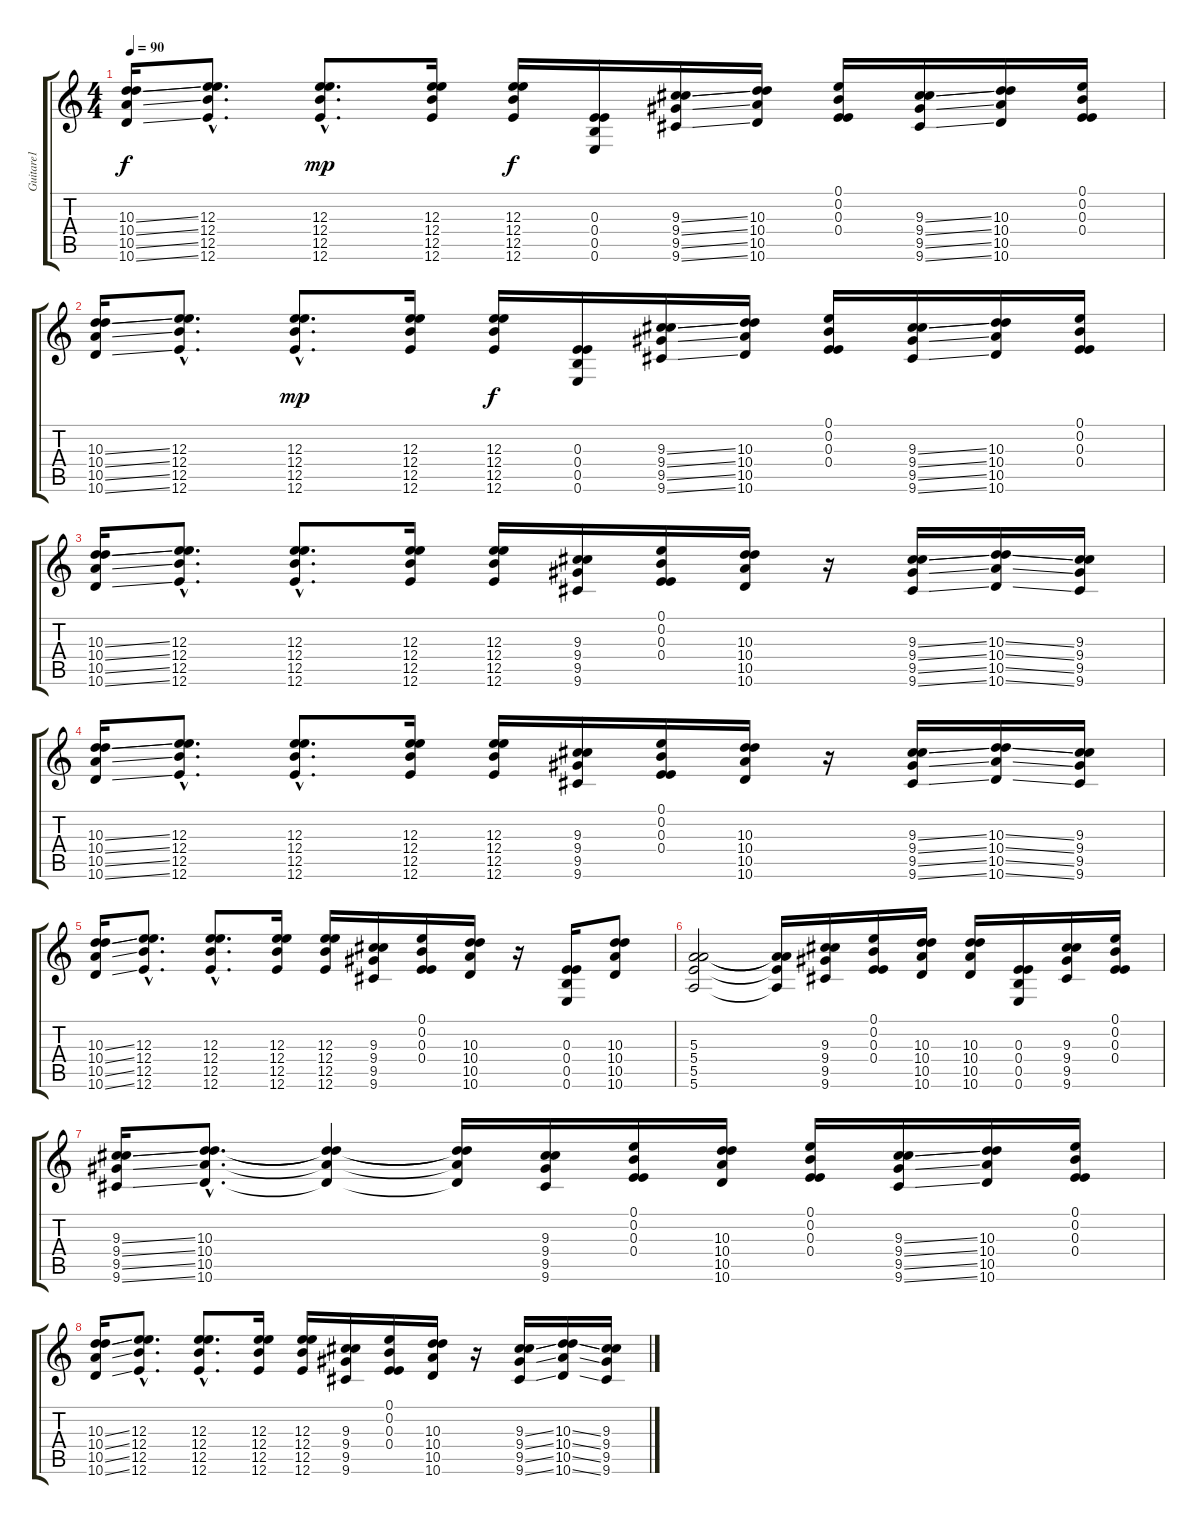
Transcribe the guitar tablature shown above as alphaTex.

\track ("Guitare1" "Guitare1") {instrument distortionguitar}
\staff {score tabs}
\tuning (E4 B3 E3 E3 B2 E2) {hide}
\ts (4 4)
\tempo 90
\clef g2
\ks c
(10.3{ss} 10.4{ss} 10.5{ss} 10.6{ss}).16{dy f} (12.3{hac} 12.4{hac} 12.5{hac} 12.6{hac}).8{d} (12.3{hac} 12.4{hac} 12.5{hac} 12.6{hac}).8{d dy mp} (12.3 12.4 12.5 12.6).16 (12.3 12.4 12.5 12.6).16{dy f} (0.3 0.4 0.5 0.6).16 (9.3{ss} 9.4{ss} 9.5{ss} 9.6{ss}).16 (10.3 10.4 10.5 10.6).16 (0.1 0.2 0.3 0.4).16 (9.3{ss} 9.4{ss} 9.5{ss} 9.6{ss}).16 (10.3 10.4 10.5 10.6).16 (0.1 0.2 0.3 0.4).16 |
(10.3{ss} 10.4{ss} 10.5{ss} 10.6{ss}).16 (12.3{hac} 12.4{hac} 12.5{hac} 12.6{hac}).8{d} (12.3{hac} 12.4{hac} 12.5{hac} 12.6{hac}).8{d dy mp} (12.3 12.4 12.5 12.6).16 (12.3 12.4 12.5 12.6).16{dy f} (0.3 0.4 0.5 0.6).16 (9.3{ss} 9.4{ss} 9.5{ss} 9.6{ss}).16 (10.3 10.4 10.5 10.6).16 (0.1 0.2 0.3 0.4).16 (9.3{ss} 9.4{ss} 9.5{ss} 9.6{ss}).16 (10.3 10.4 10.5 10.6).16 (0.1 0.2 0.3 0.4).16 |
(10.3{ss} 10.4{ss} 10.5{ss} 10.6{ss}).16 (12.3{hac} 12.4{hac} 12.5{hac} 12.6{hac}).8{d} (12.3{hac} 12.4{hac} 12.5{hac} 12.6{hac}).8{d} (12.3 12.4 12.5 12.6).16 (12.3 12.4 12.5 12.6).16 (9.3 9.4 9.5 9.6).16 (0.1 0.2 0.3 0.4).16 (10.3 10.4 10.5 10.6).16 r.16 (9.3{ss} 9.4{ss} 9.5{ss} 9.6{ss}).16 (10.3{ss} 10.4{ss} 10.5{ss} 10.6{ss}).16 (9.3 9.4 9.5 9.6).16 |
(10.3{ss} 10.4{ss} 10.5{ss} 10.6{ss}).16 (12.3{hac} 12.4{hac} 12.5{hac} 12.6{hac}).8{d} (12.3{hac} 12.4{hac} 12.5{hac} 12.6{hac}).8{d} (12.3 12.4 12.5 12.6).16 (12.3 12.4 12.5 12.6).16 (9.3 9.4 9.5 9.6).16 (0.1 0.2 0.3 0.4).16 (10.3 10.4 10.5 10.6).16 r.16 (9.3{ss} 9.4{ss} 9.5{ss} 9.6{ss}).16 (10.3{ss} 10.4{ss} 10.5{ss} 10.6{ss}).16 (9.3 9.4 9.5 9.6).16 |
(10.3{ss} 10.4{ss} 10.5{ss} 10.6{ss}).16 (12.3{hac} 12.4{hac} 12.5{hac} 12.6{hac}).8{d} (12.3{hac} 12.4{hac} 12.5{hac} 12.6{hac}).8{d} (12.3 12.4 12.5 12.6).16 (12.3 12.4 12.5 12.6).16 (9.3 9.4 9.5 9.6).16 (0.1 0.2 0.3 0.4).16 (10.3 10.4 10.5 10.6).16 r.16 (0.3 0.4 0.5 0.6).16 (10.3 10.4 10.5 10.6).8 |
(5.3 5.4 5.5 5.6).2 (5.3{t} 5.4{t} 5.5{t} 5.6{t}).16 (9.3 9.4 9.5 9.6).16 (0.1 0.2 0.3 0.4).16 (10.3 10.4 10.5 10.6).16 (10.3 10.4 10.5 10.6).16 (0.3 0.4 0.5 0.6).16 (9.3 9.4 9.5 9.6).16 (0.1 0.2 0.3 0.4).16 |
(9.3{ss} 9.4{ss} 9.5{ss} 9.6{ss}).16 (10.3{hac} 10.4{hac} 10.5{hac} 10.6{hac}).8{d} (10.3{t} 10.4{t} 10.5{t} 10.6{t}).4 (10.3{t} 10.4{t} 10.5{t} 10.6{t}).16 (9.3 9.4 9.5 9.6).16 (0.1 0.2 0.3 0.4).16 (10.3 10.4 10.5 10.6).16 (0.1 0.2 0.3 0.4).16 (9.3{ss} 9.4{ss} 9.5{ss} 9.6{ss}).16 (10.3 10.4 10.5 10.6).16 (0.1 0.2 0.3 0.4).16 |
(10.3{ss} 10.4{ss} 10.5{ss} 10.6{ss}).16 (12.3{hac} 12.4{hac} 12.5{hac} 12.6{hac}).8{d} (12.3{hac} 12.4{hac} 12.5{hac} 12.6{hac}).8{d} (12.3 12.4 12.5 12.6).16 (12.3 12.4 12.5 12.6).16 (9.3 9.4 9.5 9.6).16 (0.1 0.2 0.3 0.4).16 (10.3 10.4 10.5 10.6).16 r.16 (9.3{ss} 9.4{ss} 9.5{ss} 9.6{ss}).16 (10.3{ss} 10.4{ss} 10.5{ss} 10.6{ss}).16 (9.3 9.4 9.5 9.6).16
